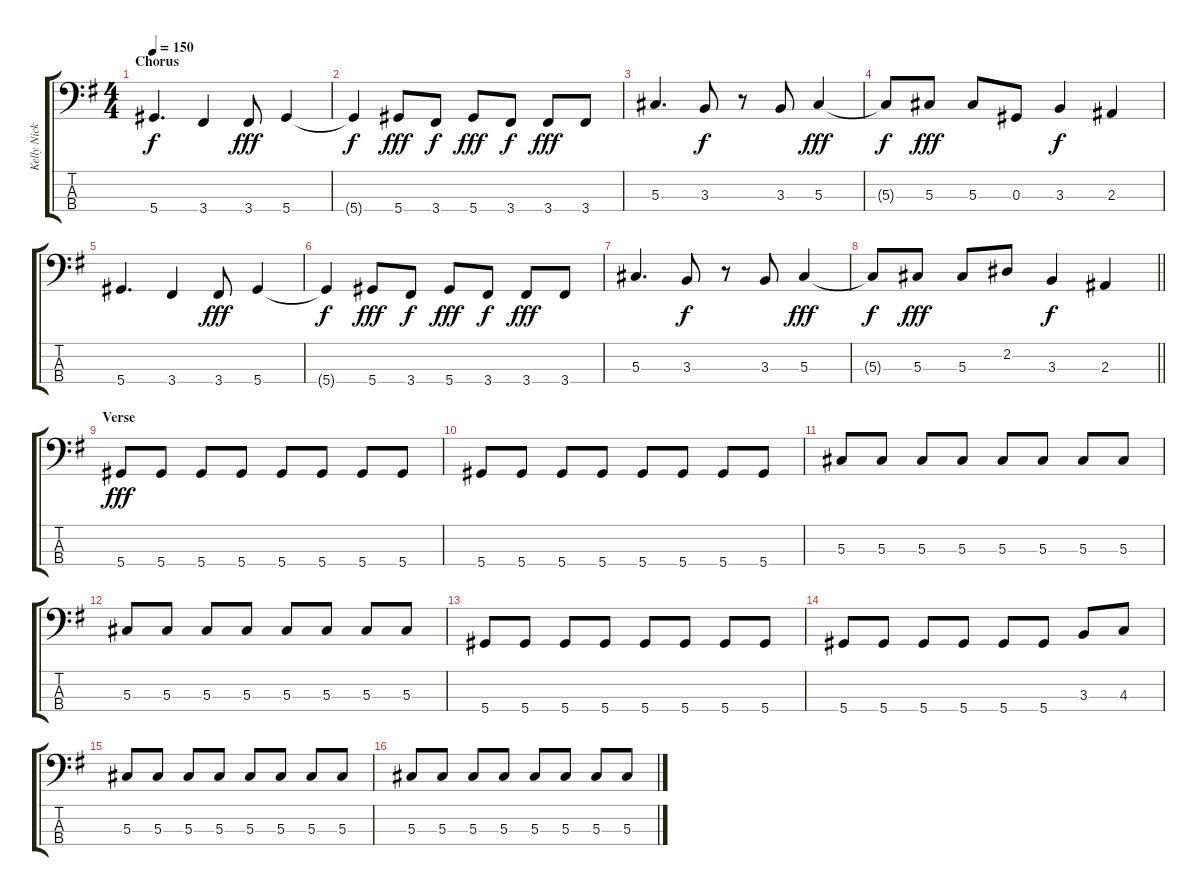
\track ("Kelly Nickels - Bass" "Kelly Nick") {instrument electricbasspick}
\staff {score tabs}
\tuning (Gb2 Db2 Ab1 Eb1) {hide}
\ts (4 4)
\section ("" "Chorus")
\tempo 150
\clef f4
\ks g
5.4.4{d dy f} 3.4.4 3.4.8{dy fff} 5.4.4 |
5.4{t}.4{dy f} 5.4.8{dy fff} 3.4.8{dy f} 5.4.8{dy fff} 3.4.8{dy f} 3.4.8{dy fff} 3.4.8 |
5.3.4{d} 3.3.8{dy f} r.8 3.3.8 5.3.4{dy fff} |
5.3{t}.8{dy f} 5.3.8{dy fff} 5.3.8 0.3.8 3.3.4{dy f} 2.3.4 |
5.4.4{d} 3.4.4 3.4.8{dy fff} 5.4.4 |
5.4{t}.4{dy f} 5.4.8{dy fff} 3.4.8{dy f} 5.4.8{dy fff} 3.4.8{dy f} 3.4.8{dy fff} 3.4.8 |
5.3.4{d} 3.3.8{dy f} r.8 3.3.8 5.3.4{dy fff} |
\barLineRight lightlight
5.3{t}.8{dy f} 5.3.8{dy fff} 5.3.8 2.2.8 3.3.4{dy f} 2.3.4 |
\section ("" "Verse")
5.4.8{dy fff} 5.4.8 5.4.8 5.4.8 5.4.8 5.4.8 5.4.8 5.4.8 |
5.4.8 5.4.8 5.4.8 5.4.8 5.4.8 5.4.8 5.4.8 5.4.8 |
5.3.8 5.3.8 5.3.8 5.3.8 5.3.8 5.3.8 5.3.8 5.3.8 |
5.3.8 5.3.8 5.3.8 5.3.8 5.3.8 5.3.8 5.3.8 5.3.8 |
5.4.8 5.4.8 5.4.8 5.4.8 5.4.8 5.4.8 5.4.8 5.4.8 |
5.4.8 5.4.8 5.4.8 5.4.8 5.4.8 5.4.8 3.3.8 4.3.8 |
5.3.8 5.3.8 5.3.8 5.3.8 5.3.8 5.3.8 5.3.8 5.3.8 |
5.3.8 5.3.8 5.3.8 5.3.8 5.3.8 5.3.8 5.3.8 5.3.8
